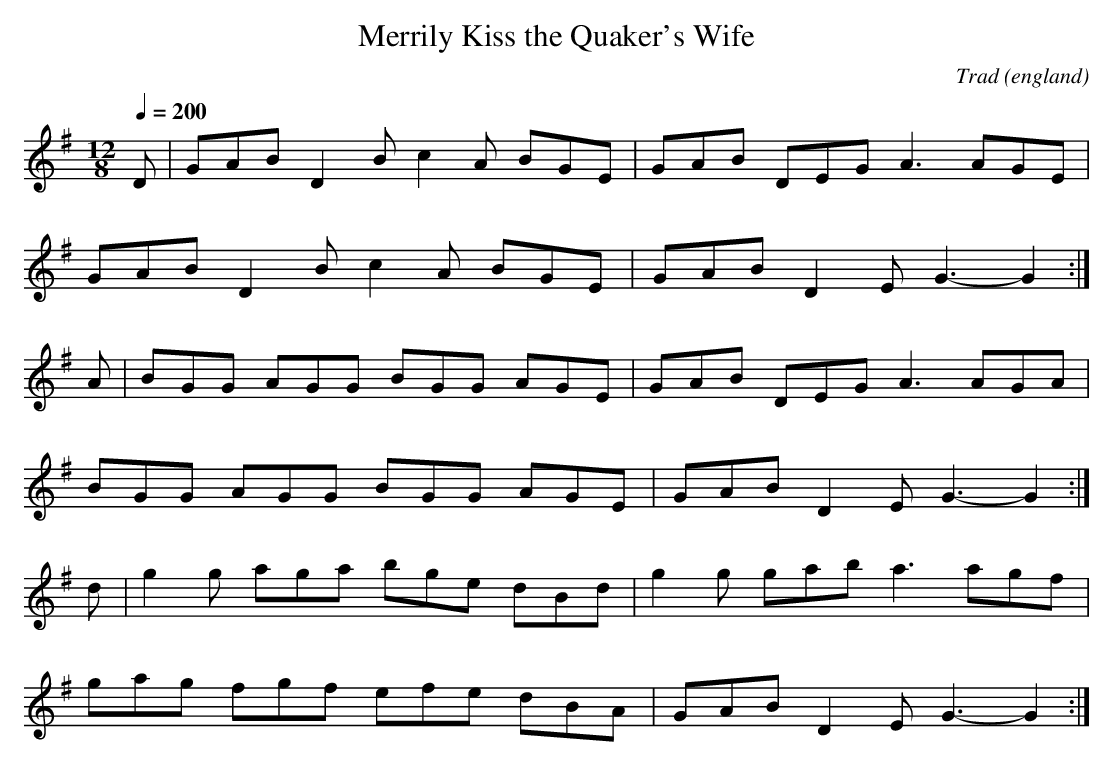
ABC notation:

X:1
T:Merrily Kiss the Quaker's Wife
O:england
M:12/8
L:1/8
Q:1/4=200
C:Trad
K:G
D|GAB D2 B c2 A BGE|GAB DEG A3 AGE|
GAB D2 B c2 A BGE|GAB D2 E G3-G2:|
A|BGG AGG BGG AGE|GAB DEG A3 AGA|
BGG AGG BGG AGE|GAB D2 E G3-G2:|
d|g2 g aga bge dBd|g2 g gab a3 agf|
gag fgf efe dBA|GAB D2 E G3-G2:|
